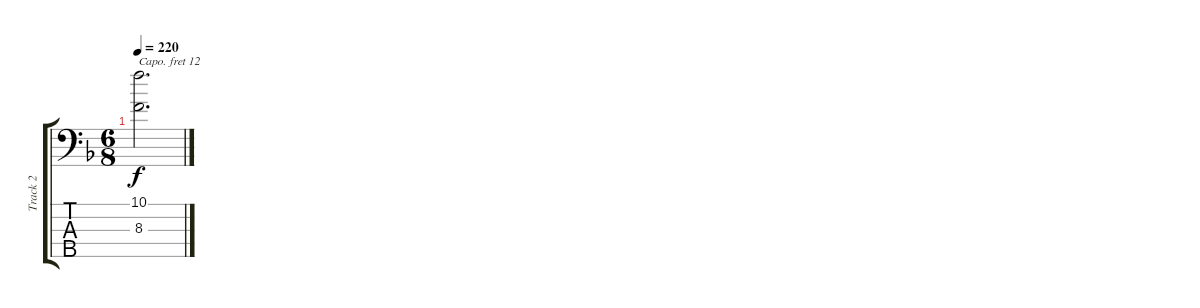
\track ("Track 2" "Track 2") {instrument electricguitarjazz}
\staff {score tabs}
\capo 12
\tuning (G2 D2 A1 E1 B0) {hide}
\ts (6 8)
\tempo 220
\clef f4
\ks f
(10.1{t} 8.3{t}).2{d dy f}
